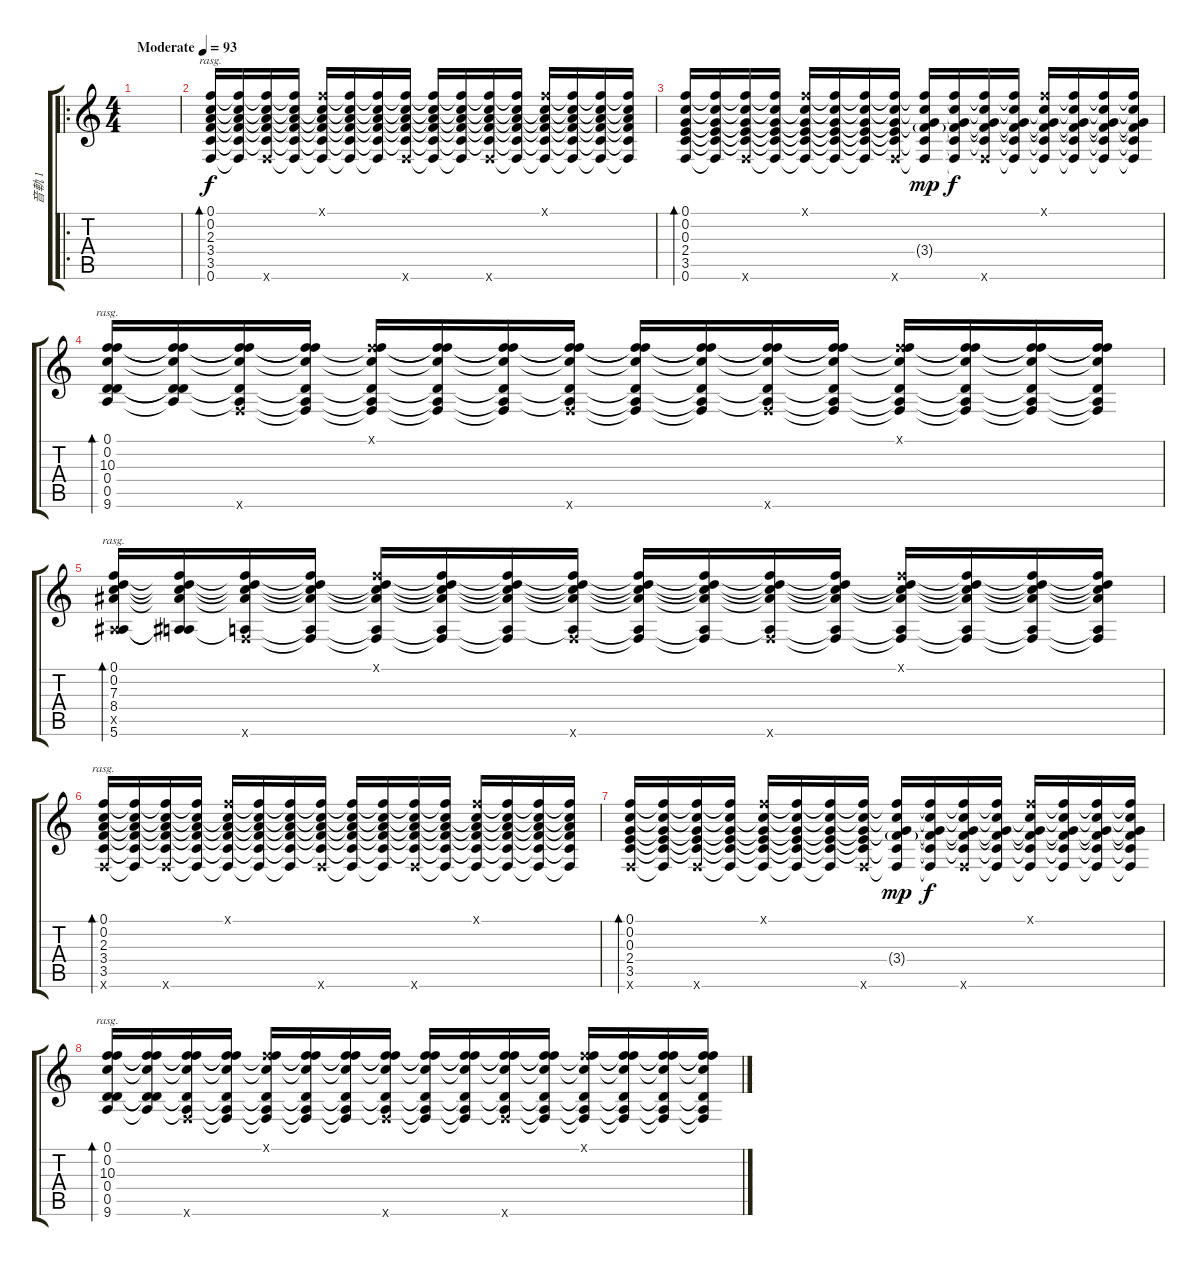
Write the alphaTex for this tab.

\track ("音軌 1" "音軌 1") {instrument acousticguitarsteel}
\staff {score tabs}
\tuning (F4 C4 G3 D3 A2 F2) {hide}
\ro
\ts (4 4)
\tempo (93 "Moderate")
\clef g2
\ks c
|
(0.1 0.2 2.3 3.4 3.5 0.6).16{bd 30 rasg ii} (0.1{t} 0.2{t} 2.3{t} 3.4{t} 3.5{t} 0.6{t}).16 (0.1{t} 0.2{t} 2.3{t} 3.4{t} 3.5{t} 0.6{x}).16 (0.1{t} 0.2{t} 2.3{t} 3.4{t} 3.5{t} 0.6{t}).16 (0.1{x} 0.2{t} 2.3{t} 3.4{t} 3.5{t} 0.6{t}).16 (0.1{t} 0.2{t} 2.3{t} 3.4{t} 3.5{t} 0.6{t}).16 (0.1{t} 0.2{t} 2.3{t} 3.4{t} 3.5{t} 0.6{t}).16 (0.1{t} 0.2{t} 2.3{t} 3.4{t} 3.5{t} 0.6{x}).16 (0.1{t} 0.2{t} 2.3{t} 3.4{t} 3.5{t} 0.6{t}).16 (0.1{t} 0.2{t} 2.3{t} 3.4{t} 3.5{t} 0.6{t}).16 (0.1{t} 0.2{t} 2.3{t} 3.4{t} 3.5{t} 0.6{x}).16 (0.1{t} 0.2{t} 2.3{t} 3.4{t} 3.5{t} 0.6{t}).16 (0.1{x} 0.2{t} 2.3{t} 3.4{t} 3.5{t} 0.6{t}).16 (0.1{t} 0.2{t} 2.3{t} 3.4{t} 3.5{t} 0.6{t}).16 (0.1{t} 0.2{t} 2.3{t} 3.4{t} 3.5{t} 0.6{t}).16 (0.1{t} 0.2{t} 2.3{t} 3.4{t} 3.5{t} 0.6{t}).16 |
(0.1 0.2 0.3 2.4 3.5 0.6).16{bd 30} (0.1{t} 0.2{t} 0.3{t} 2.4{t} 3.5{t} 0.6{t}).16 (0.1{t} 0.2{t} 0.3{t} 2.4{t} 3.5{t} 0.6{x}).16 (0.1{t} 0.2{t} 0.3{t} 2.4{t} 3.5{t} 0.6{t}).16 (0.1{x} 0.2{t} 0.3{t} 2.4{t} 3.5{t} 0.6{t}).16 (0.1{t} 0.2{t} 0.3{t} 2.4{t} 3.5{t} 0.6{t}).16 (0.1{t} 0.2{t} 0.3{t} 2.4{t} 3.5{t} 0.6{t}).16 (0.1{t} 0.2{t} 0.3{t} 2.4{t} 3.5{t} 0.6{x}).16 (0.1{t} 0.2{t} 0.3{t} 3.4{g} 3.5{t} 0.6{t}).16{dy mp} (0.1{t} 0.2{t} 0.3{t} 3.4{t} 3.5{t} 0.6{t}).16{dy f} (0.1{t} 0.2{t} 0.3{t} 3.4{t} 3.5{t} 0.6{x}).16 (0.1{t} 0.2{t} 0.3{t} 3.4{t} 3.5{t} 0.6{t}).16 (0.1{x} 0.2{t} 0.3{t} 3.4{t} 3.5{t} 0.6{t}).16 (0.1{t} 0.2{t} 0.3{t} 3.4{t} 3.5{t} 0.6{t}).16 (0.1{t} 0.2{t} 0.3{t} 3.4{t} 3.5{t} 0.6{t}).16 (0.1{t} 0.2{t} 0.3{t} 3.4{t} 3.5{t} 0.6{t}).16 |
(0.1 0.2 10.3 0.4 0.5 9.6).16{bd 30 rasg ii} (0.1{t} 0.2{t} 10.3{t} 0.4{t} 0.5{t} 9.6{t}).16 (0.1{t} 0.2{t} 10.3{t} 0.4{t} 0.5{t} 0.6{x}).16 (0.1{t} 0.2{t} 10.3{t} 0.4{t} 0.5{t} 0.6{t}).16 (0.1{x} 0.2{t} 10.3{t} 0.4{t} 0.5{t} 0.6{t}).16 (0.1{t} 0.2{t} 10.3{t} 0.4{t} 0.5{t} 0.6{t}).16 (0.1{t} 0.2{t} 10.3{t} 0.4{t} 0.5{t} 0.6{t}).16 (0.1{t} 0.2{t} 10.3{t} 0.4{t} 0.5{t} 0.6{x}).16 (0.1{t} 0.2{t} 10.3{t} 0.4{t} 0.5{t} 0.6{t}).16 (0.1{t} 0.2{t} 10.3{t} 0.4{t} 0.5{t} 0.6{t}).16 (0.1{t} 0.2{t} 10.3{t} 0.4{t} 0.5{t} 0.6{x}).16 (0.1{t} 0.2{t} 10.3{t} 0.4{t} 0.5{t} 0.6{t}).16 (0.1{x} 0.2{t} 10.3{t} 0.4{t} 0.5{t} 0.6{t}).16 (0.1{t} 0.2{t} 10.3{t} 0.4{t} 0.5{t} 0.6{t}).16 (0.1{t} 0.2{t} 10.3{t} 0.4{t} 0.5{t} 0.6{t}).16 (0.1{t} 0.2{t} 10.3{t} 0.4{t} 0.5{t} 0.6{t}).16 |
(0.1 0.2 7.3 8.4 0.5{x} 5.6).16{bd 30 rasg ii} (0.1{t} 0.2{t} 7.3{t} 8.4{t} 0.5{t} 5.6{t}).16 (0.1{t} 0.2{t} 7.3{t} 8.4{t} 0.5{t} 0.6{x}).16 (0.1{t} 0.2{t} 7.3{t} 8.4{t} 0.5{t} 0.6{t}).16 (0.1{x} 0.2{t} 7.3{t} 8.4{t} 0.5{t} 0.6{t}).16 (0.1{t} 0.2{t} 7.3{t} 8.4{t} 0.5{t} 0.6{t}).16 (0.1{t} 0.2{t} 7.3{t} 8.4{t} 0.5{t} 0.6{t}).16 (0.1{t} 0.2{t} 7.3{t} 8.4{t} 0.5{t} 0.6{x}).16 (0.1{t} 0.2{t} 7.3{t} 8.4{t} 0.5{t} 0.6{t}).16 (0.1{t} 0.2{t} 7.3{t} 8.4{t} 0.5{t} 0.6{t}).16 (0.1{t} 0.2{t} 7.3{t} 8.4{t} 0.5{t} 0.6{x}).16 (0.1{t} 0.2{t} 7.3{t} 8.4{t} 0.5{t} 0.6{t}).16 (0.1{x} 0.2{t} 7.3{t} 8.4{t} 0.5{t} 0.6{t}).16 (0.1{t} 0.2{t} 7.3{t} 8.4{t} 0.5{t} 0.6{t}).16 (0.1{t} 0.2{t} 7.3{t} 8.4{t} 0.5{t} 0.6{t}).16 (0.1{t} 0.2{t} 7.3{t} 8.4{t} 0.5{t} 0.6{t}).16 |
(0.1 0.2 2.3 3.4 3.5 0.6{x}).16{bd 30 rasg ii} (0.1{t} 0.2{t} 2.3{t} 3.4{t} 3.5{t} 0.6{t}).16 (0.1{t} 0.2{t} 2.3{t} 3.4{t} 3.5{t} 0.6{x}).16 (0.1{t} 0.2{t} 2.3{t} 3.4{t} 3.5{t} 0.6{t}).16 (0.1{x} 0.2{t} 2.3{t} 3.4{t} 3.5{t} 0.6{t}).16 (0.1{t} 0.2{t} 2.3{t} 3.4{t} 3.5{t} 0.6{t}).16 (0.1{t} 0.2{t} 2.3{t} 3.4{t} 3.5{t} 0.6{t}).16 (0.1{t} 0.2{t} 2.3{t} 3.4{t} 3.5{t} 0.6{x}).16 (0.1{t} 0.2{t} 2.3{t} 3.4{t} 3.5{t} 0.6{t}).16 (0.1{t} 0.2{t} 2.3{t} 3.4{t} 3.5{t} 0.6{t}).16 (0.1{t} 0.2{t} 2.3{t} 3.4{t} 3.5{t} 0.6{x}).16 (0.1{t} 0.2{t} 2.3{t} 3.4{t} 3.5{t} 0.6{t}).16 (0.1{x} 0.2{t} 2.3{t} 3.4{t} 3.5{t} 0.6{t}).16 (0.1{t} 0.2{t} 2.3{t} 3.4{t} 3.5{t} 0.6{t}).16 (0.1{t} 0.2{t} 2.3{t} 3.4{t} 3.5{t} 0.6{t}).16 (0.1{t} 0.2{t} 2.3{t} 3.4{t} 3.5{t} 0.6{t}).16 |
(0.1 0.2 0.3 2.4 3.5 0.6{x}).16{bd 30} (0.1{t} 0.2{t} 0.3{t} 2.4{t} 3.5{t} 0.6{t}).16 (0.1{t} 0.2{t} 0.3{t} 2.4{t} 3.5{t} 0.6{x}).16 (0.1{t} 0.2{t} 0.3{t} 2.4{t} 3.5{t} 0.6{t}).16 (0.1{x} 0.2{t} 0.3{t} 2.4{t} 3.5{t} 0.6{t}).16 (0.1{t} 0.2{t} 0.3{t} 2.4{t} 3.5{t} 0.6{t}).16 (0.1{t} 0.2{t} 0.3{t} 2.4{t} 3.5{t} 0.6{t}).16 (0.1{t} 0.2{t} 0.3{t} 2.4{t} 3.5{t} 0.6{x}).16 (0.1{t} 0.2{t} 0.3{t} 3.4{g} 3.5{t} 0.6{t}).16{dy mp} (0.1{t} 0.2{t} 0.3{t} 3.4{t} 3.5{t} 0.6{t}).16{dy f} (0.1{t} 0.2{t} 0.3{t} 3.4{t} 3.5{t} 0.6{x}).16 (0.1{t} 0.2{t} 0.3{t} 3.4{t} 3.5{t} 0.6{t}).16 (0.1{x} 0.2{t} 0.3{t} 3.4{t} 3.5{t} 0.6{t}).16 (0.1{t} 0.2{t} 0.3{t} 3.4{t} 3.5{t} 0.6{t}).16 (0.1{t} 0.2{t} 0.3{t} 3.4{t} 3.5{t} 0.6{t}).16 (0.1{t} 0.2{t} 0.3{t} 3.4{t} 3.5{t} 0.6{t}).16 |
(0.1 0.2 10.3 0.4 0.5 9.6).16{bd 30 rasg ii} (0.1{t} 0.2{t} 10.3{t} 0.4{t} 0.5{t} 9.6{t}).16 (0.1{t} 0.2{t} 10.3{t} 0.4{t} 0.5{t} 0.6{x}).16 (0.1{t} 0.2{t} 10.3{t} 0.4{t} 0.5{t} 0.6{t}).16 (0.1{x} 0.2{t} 10.3{t} 0.4{t} 0.5{t} 0.6{t}).16 (0.1{t} 0.2{t} 10.3{t} 0.4{t} 0.5{t} 0.6{t}).16 (0.1{t} 0.2{t} 10.3{t} 0.4{t} 0.5{t} 0.6{t}).16 (0.1{t} 0.2{t} 10.3{t} 0.4{t} 0.5{t} 0.6{x}).16 (0.1{t} 0.2{t} 10.3{t} 0.4{t} 0.5{t} 0.6{t}).16 (0.1{t} 0.2{t} 10.3{t} 0.4{t} 0.5{t} 0.6{t}).16 (0.1{t} 0.2{t} 10.3{t} 0.4{t} 0.5{t} 0.6{x}).16 (0.1{t} 0.2{t} 10.3{t} 0.4{t} 0.5{t} 0.6{t}).16 (0.1{x} 0.2{t} 10.3{t} 0.4{t} 0.5{t} 0.6{t}).16 (0.1{t} 0.2{t} 10.3{t} 0.4{t} 0.5{t} 0.6{t}).16 (0.1{t} 0.2{t} 10.3{t} 0.4{t} 0.5{t} 0.6{t}).16 (0.1{t} 0.2{t} 10.3{t} 0.4{t} 0.5{t} 0.6{t}).16
